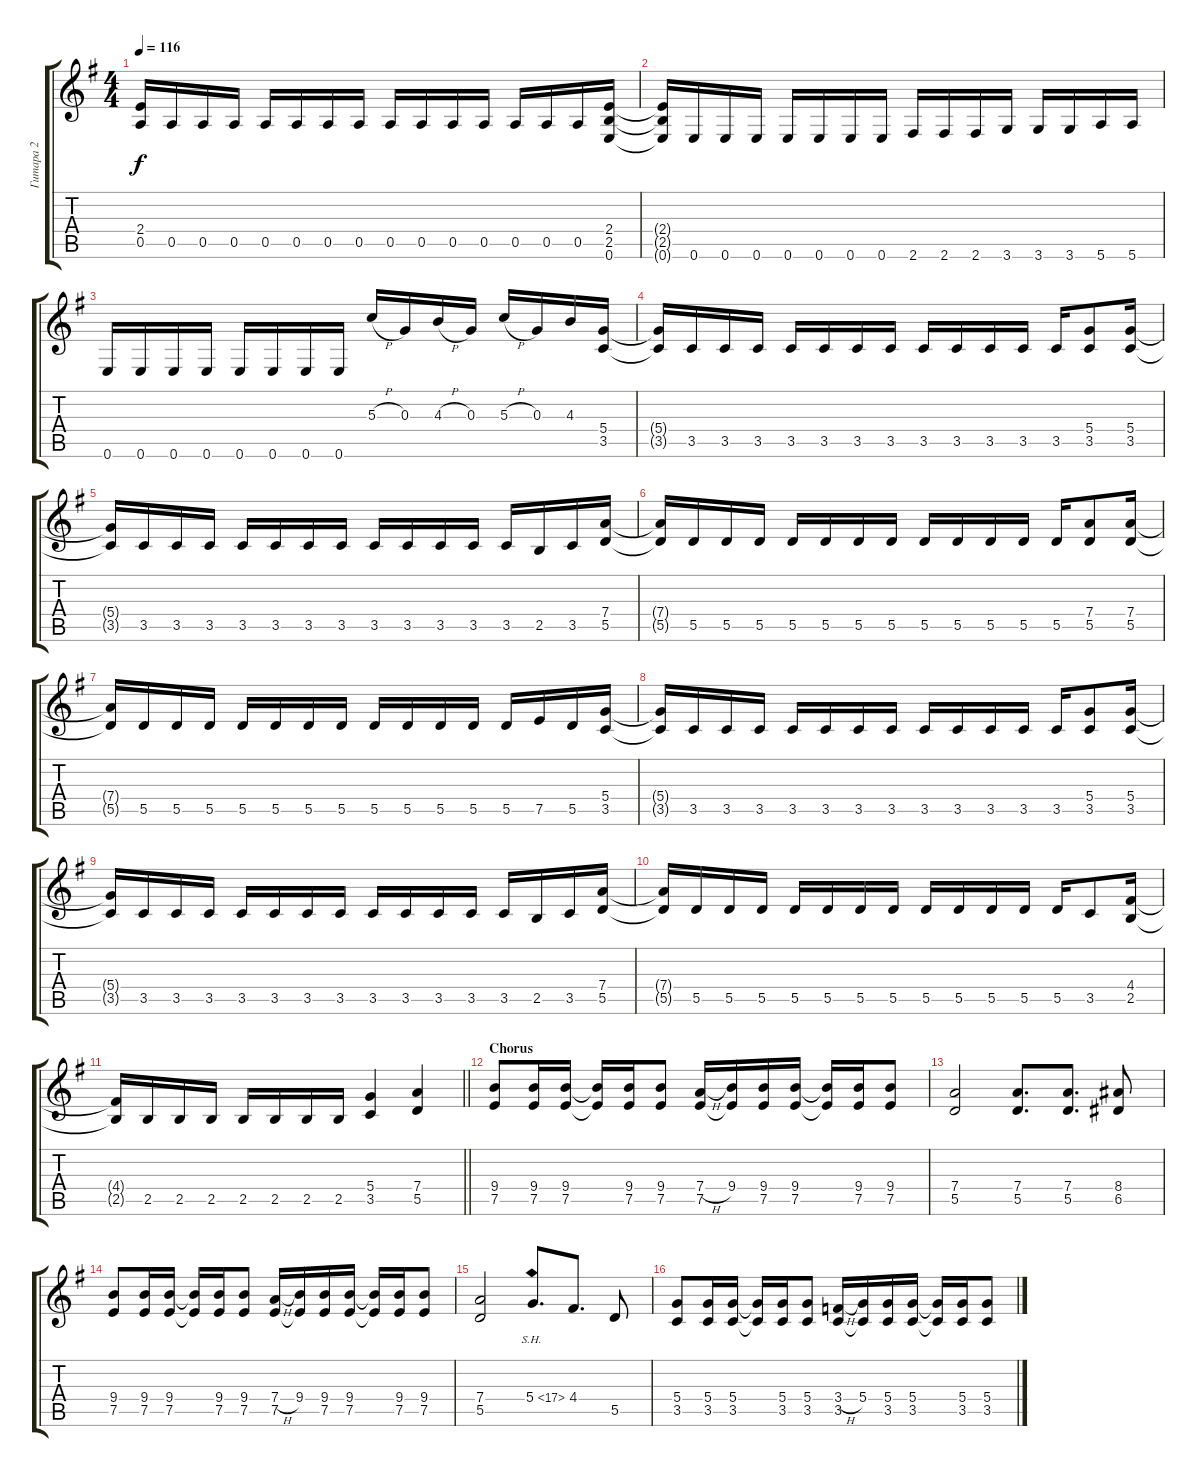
\track ("Гитара 2" "Гитара 2") {instrument distortionguitar}
\staff {score tabs}
\tuning (E4 B3 G3 D3 A2 E2) {hide}
\ts (4 4)
\tempo 116
\clef g2
\ks eminor
(2.4{t} 0.5{t}).16{dy f} 0.5.16 0.5.16 0.5.16 0.5.16 0.5.16 0.5.16 0.5.16 0.5.16 0.5.16 0.5.16 0.5.16 0.5.16 0.5.16 0.5.16 (2.4 2.5 0.6).16 |
(2.4{t} 2.5{t} 0.6{t}).16 0.6.16 0.6.16 0.6.16 0.6.16 0.6.16 0.6.16 0.6.16 2.6.16 2.6.16 2.6.16 3.6.16 3.6.16 3.6.16 5.6.16 5.6.16 |
0.6.16 0.6.16 0.6.16 0.6.16 0.6.16 0.6.16 0.6.16 0.6.16 5.3{h}.16{volume 15} 0.3.16 4.3{h}.16 0.3.16 5.3{h}.16 0.3.16 4.3.16 (5.4 3.5).16{volume 13} |
(5.4{t} 3.5{t}).16 3.5.16 3.5.16 3.5.16 3.5.16 3.5.16 3.5.16 3.5.16 3.5.16 3.5.16 3.5.16 3.5.16 3.5.16 (5.4 3.5).8 (5.4 3.5).16 |
(5.4{t} 3.5{t}).16 3.5.16 3.5.16 3.5.16 3.5.16 3.5.16 3.5.16 3.5.16 3.5.16 3.5.16 3.5.16 3.5.16 3.5.16 2.5.16 3.5.16 (7.4 5.5).16 |
(7.4{t} 5.5{t}).16 5.5.16 5.5.16 5.5.16 5.5.16 5.5.16 5.5.16 5.5.16 5.5.16 5.5.16 5.5.16 5.5.16 5.5.16 (7.4 5.5).8 (7.4 5.5).16 |
(7.4{t} 5.5{t}).16 5.5.16 5.5.16 5.5.16 5.5.16 5.5.16 5.5.16 5.5.16 5.5.16 5.5.16 5.5.16 5.5.16 5.5.16 7.5.16 5.5.16 (5.4 3.5).16 |
(5.4{t} 3.5{t}).16 3.5.16 3.5.16 3.5.16 3.5.16 3.5.16 3.5.16 3.5.16 3.5.16 3.5.16 3.5.16 3.5.16 3.5.16 (5.4 3.5).8 (5.4 3.5).16 |
(5.4{t} 3.5{t}).16 3.5.16 3.5.16 3.5.16 3.5.16 3.5.16 3.5.16 3.5.16 3.5.16 3.5.16 3.5.16 3.5.16 3.5.16 2.5.16 3.5.16 (7.4 5.5).16 |
(7.4{t} 5.5{t}).16 5.5.16 5.5.16 5.5.16 5.5.16 5.5.16 5.5.16 5.5.16 5.5.16 5.5.16 5.5.16 5.5.16 5.5.16 3.5.8 (4.4 2.5).16 |
\barLineRight lightlight
(4.4{t} 2.5{t}).16 2.5.16 2.5.16 2.5.16 2.5.16 2.5.16 2.5.16 2.5.16 (5.4 3.5).4 (7.4 5.5).4 |
\section ("" "Chorus")
(9.4 7.5).8 (9.4 7.5).16 (9.4 7.5).16 (9.4{t} 7.5{t}).16 (9.4 7.5).16 (9.4 7.5).8 (7.4{h} 7.5).16 (9.4 7.5{t}).16 (9.4 7.5).16 (9.4 7.5).16 (9.4{t} 7.5{t}).16 (9.4 7.5).16 (9.4 7.5).8 |
(7.4 5.5).2 (7.4 5.5).8{d} (7.4 5.5).8{d} (8.4 6.5).8 |
(9.4 7.5).8 (9.4 7.5).16 (9.4 7.5).16 (9.4{t} 7.5{t}).16 (9.4 7.5).16 (9.4 7.5).8 (7.4{h} 7.5).16 (9.4 7.5{t}).16 (9.4 7.5).16 (9.4 7.5).16 (9.4{t} 7.5{t}).16 (9.4 7.5).16 (9.4 7.5).8 |
(7.4 5.5).2 5.4{sh 12}.8{d} 4.4.8{d} 5.5.8 |
(5.4 3.5).8 (5.4 3.5).16 (5.4 3.5).16 (5.4{t} 3.5{t}).16 (5.4 3.5).16 (5.4 3.5).8 (3.4{h} 3.5).16 (5.4 3.5{t}).16 (5.4 3.5).16 (5.4 3.5).16 (5.4{t} 3.5{t}).16 (5.4 3.5).16 (5.4 3.5).8
